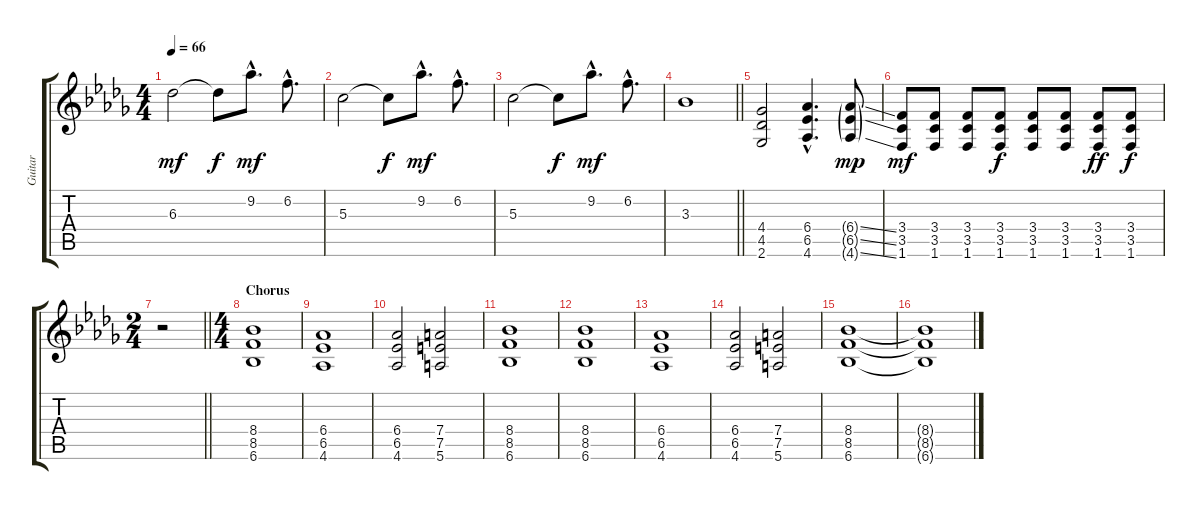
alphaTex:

\track ("Guitar" "Guitar") {instrument electricguitarclean}
\staff {score tabs}
\tuning (E4 B3 G3 D3 A2 E2) {hide}
\ts (4 4)
\tempo 66
\clef g2
\ks db
6.3.2{dy mf} 6.3{t}.8{dy f} 9.2{hac}.8{d dy mf} 6.2{hac}.8{d} |
5.3.2 5.3{t}.8{dy f} 9.2{hac}.8{d dy mf} 6.2{hac}.8{d} |
5.3.2 5.3{t}.8{dy f} 9.2{hac}.8{d dy mf} 6.2{hac}.8{d} |
\barLineRight lightlight
3.3.1 |
\section ("" "")
(4.4 4.5 2.6).2{volume 9} (6.4{hac} 6.5{hac} 4.6{hac}).4{d} (6.4{ss g} 6.5{ss g} 4.6{ss g}).8{dy mp} |
(3.4 3.5 1.6).8{dy mf} (3.4 3.5 1.6).8 (3.4 3.5 1.6).8 (3.4 3.5 1.6).8{dy f} (3.4 3.5 1.6).8 (3.4 3.5 1.6).8 (3.4 3.5 1.6).8{dy ff} (3.4 3.5 1.6).8{dy f} |
\ts (2 4)
\barLineRight lightlight
r.2 |
\ts (4 4)
\section ("" "Chorus")
(8.4 8.5 6.6).1{volume 12} |
(6.4 6.5 4.6).1 |
(6.4 6.5 4.6).2 (7.4 7.5 5.6).2 |
(8.4 8.5 6.6).1 |
(8.4 8.5 6.6).1{volume 12} |
(6.4 6.5 4.6).1 |
(6.4 6.5 4.6).2 (7.4 7.5 5.6).2 |
(8.4 8.5 6.6).1 |
(8.4{t} 8.5{t} 6.6{t}).1
